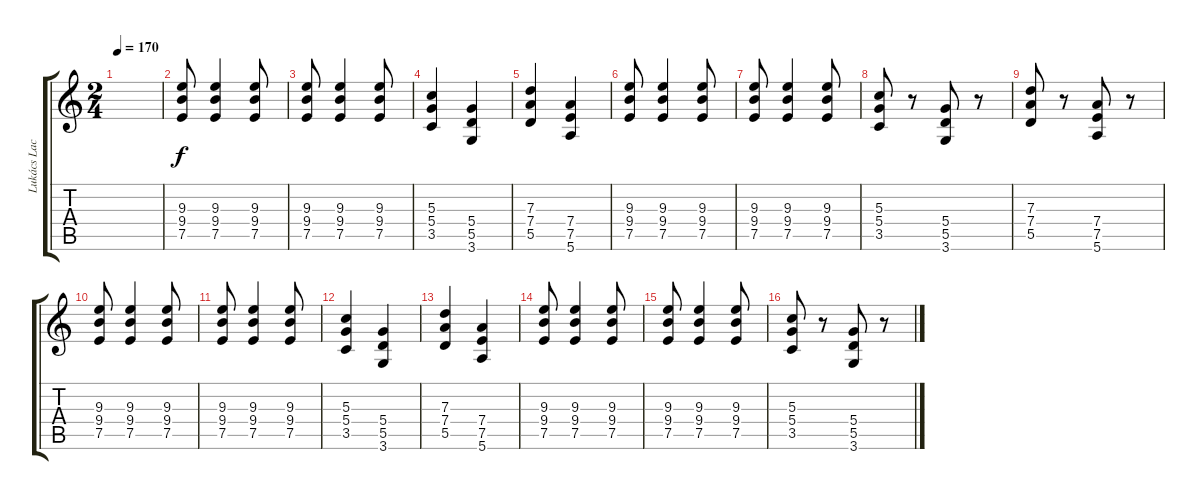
\track ("Lukács Laci (gitár)" "Lukács Lac") {instrument overdrivenguitar}
\staff {score tabs}
\tuning (E4 B3 G3 D3 A2 E2) {hide}
\ts (2 4)
\tempo 170
\clef g2
\ks c
|
(9.3 9.4 7.5).8 (9.3 9.4 7.5).4 (9.3 9.4 7.5).8 |
(9.3 9.4 7.5).8 (9.3 9.4 7.5).4 (9.3 9.4 7.5).8 |
(5.3 5.4 3.5).4 (5.4 5.5 3.6).4 |
(7.3 7.4 5.5).4 (7.4 7.5 5.6).4 |
(9.3 9.4 7.5).8 (9.3 9.4 7.5).4 (9.3 9.4 7.5).8 |
(9.3 9.4 7.5).8 (9.3 9.4 7.5).4 (9.3 9.4 7.5).8 |
(5.3 5.4 3.5).8 r.8 (5.4 5.5 3.6).8 r.8 |
(7.3 7.4 5.5).8 r.8 (7.4 7.5 5.6).8 r.8 |
(9.3 9.4 7.5).8 (9.3 9.4 7.5).4 (9.3 9.4 7.5).8 |
(9.3 9.4 7.5).8 (9.3 9.4 7.5).4 (9.3 9.4 7.5).8 |
(5.3 5.4 3.5).4 (5.4 5.5 3.6).4 |
(7.3 7.4 5.5).4 (7.4 7.5 5.6).4 |
(9.3 9.4 7.5).8 (9.3 9.4 7.5).4 (9.3 9.4 7.5).8 |
(9.3 9.4 7.5).8 (9.3 9.4 7.5).4 (9.3 9.4 7.5).8 |
(5.3 5.4 3.5).8 r.8 (5.4 5.5 3.6).8 r.8
